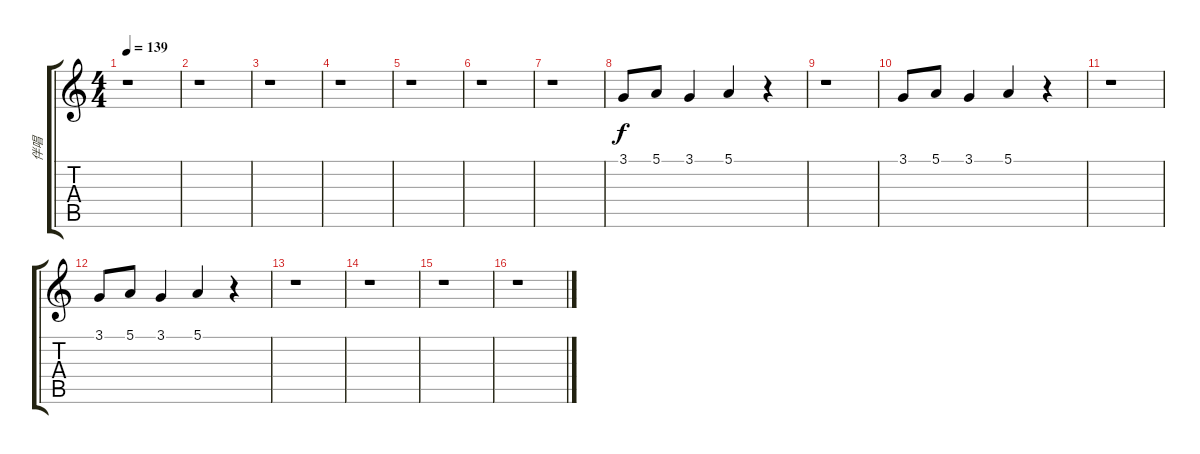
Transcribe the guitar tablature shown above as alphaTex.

\track ("伴唱" "伴唱") {instrument pad1newage}
\staff {score tabs}
\tuning (E4 B3 G3 D3 A2 E2) {hide}
\ts (4 4)
\tempo 139
\clef g2
\ks c
r.1{dy f} |
r.1 |
r.1 |
r.1 |
r.1 |
r.1 |
r.1 |
3.1.8 5.1.8 3.1.4 5.1.4 r.4 |
r.1 |
3.1.8 5.1.8 3.1.4 5.1.4 r.4 |
r.1 |
3.1.8 5.1.8 3.1.4 5.1.4 r.4 |
r.1 |
r.1 |
r.1 |
r.1
